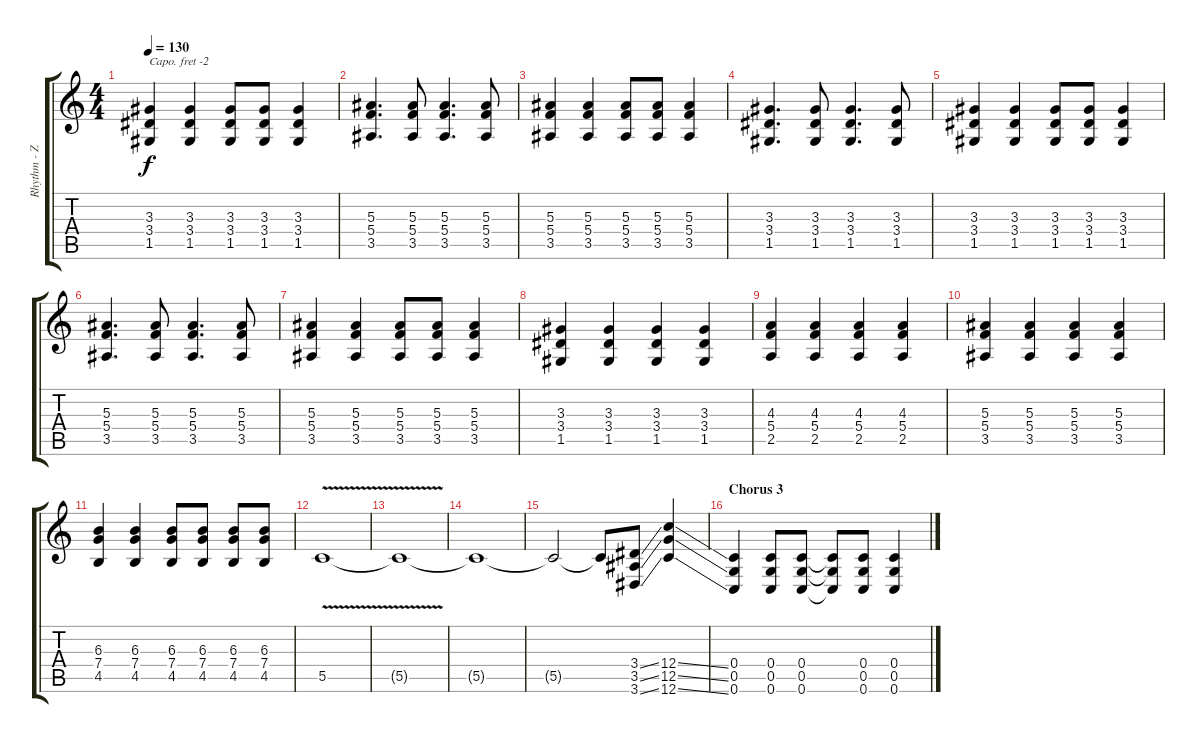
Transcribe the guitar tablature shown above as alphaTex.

\track ("Rhythm - Zacky Vengeance" "Rhythm - Z") {instrument distortionguitar}
\staff {score tabs}
\capo -2
\tuning (E4 B3 G3 D3 A2 D2) {hide}
\ts (4 4)
\tempo 130
\clef g2
\ks c
(3.3 3.4 1.5).4{dy f} (3.3 3.4 1.5).4 (3.3 3.4 1.5).8 (3.3 3.4 1.5).8 (3.3 3.4 1.5).4 |
(5.3 5.4 3.5).4{d} (5.3 5.4 3.5).8 (5.3 5.4 3.5).4{d} (5.3 5.4 3.5).8 |
(5.3 5.4 3.5).4 (5.3 5.4 3.5).4 (5.3 5.4 3.5).8 (5.3 5.4 3.5).8 (5.3 5.4 3.5).4 |
(3.3 3.4 1.5).4{d} (3.3 3.4 1.5).8 (3.3 3.4 1.5).4{d} (3.3 3.4 1.5).8 |
(3.3 3.4 1.5).4 (3.3 3.4 1.5).4 (3.3 3.4 1.5).8 (3.3 3.4 1.5).8 (3.3 3.4 1.5).4 |
(5.3 5.4 3.5).4{d} (5.3 5.4 3.5).8 (5.3 5.4 3.5).4{d} (5.3 5.4 3.5).8 |
(5.3 5.4 3.5).4 (5.3 5.4 3.5).4 (5.3 5.4 3.5).8 (5.3 5.4 3.5).8 (5.3 5.4 3.5).4 |
(3.3 3.4 1.5).4 (3.3 3.4 1.5).4 (3.3 3.4 1.5).4 (3.3 3.4 1.5).4 |
(4.3 5.4 2.5).4 (4.3 5.4 2.5).4 (4.3 5.4 2.5).4 (4.3 5.4 2.5).4 |
(5.3 5.4 3.5).4 (5.3 5.4 3.5).4 (5.3 5.4 3.5).4 (5.3 5.4 3.5).4 |
(6.3 7.4 4.5).4 (6.3 7.4 4.5).4 (6.3 7.4 4.5).8 (6.3 7.4 4.5).8 (6.3 7.4 4.5).8 (6.3 7.4 4.5).8 |
5.5{v}.1 |
5.5{t}.1 |
5.5{t}.1 |
5.5{t}.2 5.5{t}.8 (3.4{ss} 3.5{ss} 3.6{ss}).8 (12.4{ss} 12.5{ss} 12.6{ss}).4 |
\section ("" "Chorus 3")
(0.4 0.5 0.6).4 (0.4 0.5 0.6).8 (0.4 0.5 0.6).8 (0.4{t} 0.5{t} 0.6{t}).8 (0.4 0.5 0.6).8 (0.4 0.5 0.6).4
